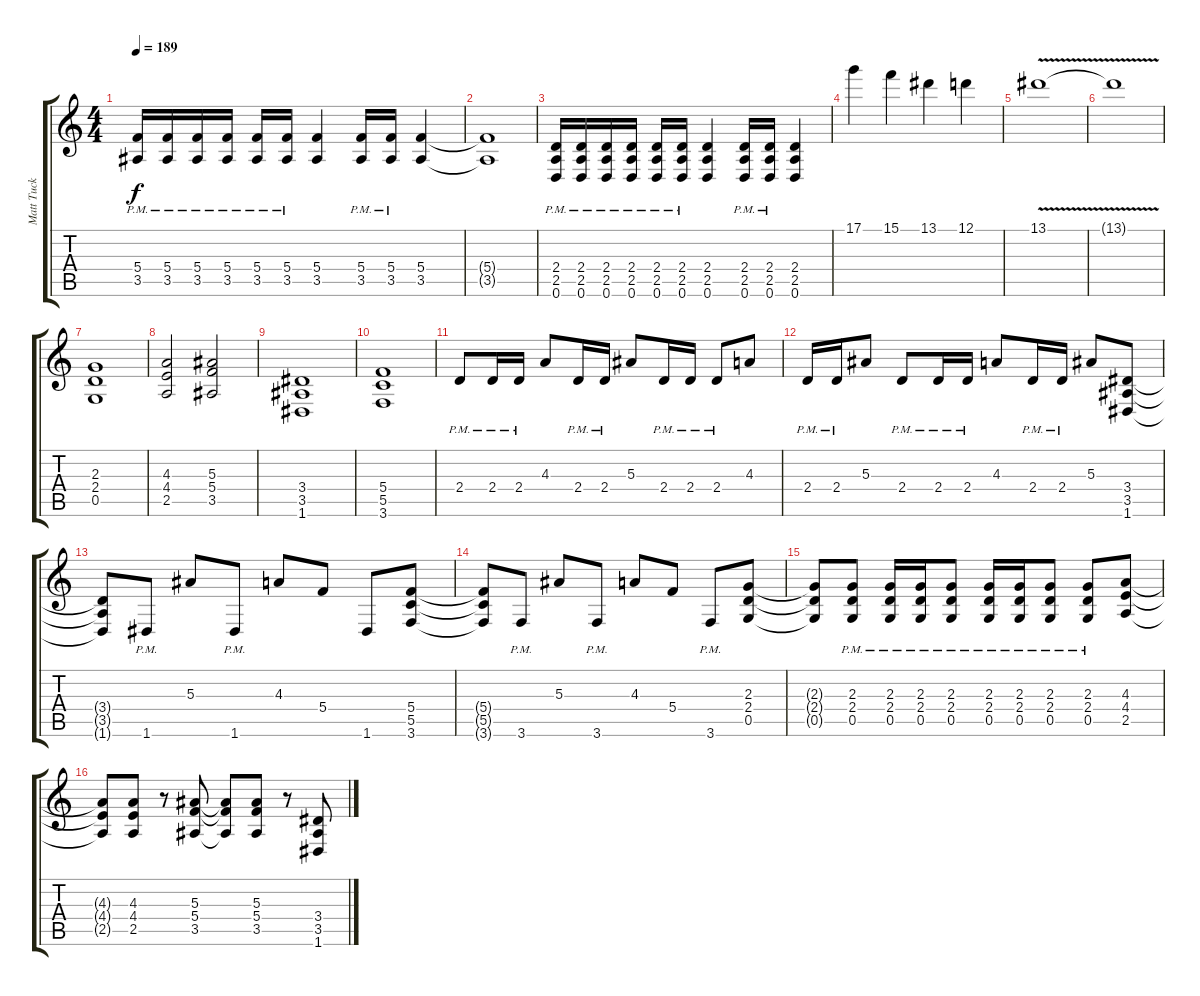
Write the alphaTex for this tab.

\track ("Matt Tuck" "Matt Tuck") {instrument distortionguitar}
\staff {score tabs}
\tuning (D4 A3 F3 C3 G2 D2) {hide}
\ts (4 4)
\tempo 189
\clef g2
\ks c
(5.4{pm} 3.5{pm}).16{dy f} (5.4{pm} 3.5{pm}).16 (5.4{pm} 3.5{pm}).16 (5.4{pm} 3.5{pm}).16 (5.4{pm} 3.5{pm}).16 (5.4{pm} 3.5{pm}).16 (5.4 3.5).4 (5.4{pm} 3.5{pm}).16 (5.4{pm} 3.5{pm}).16 (5.4 3.5).4 |
(5.4{t} 3.5{t}).1 |
(2.4{pm} 2.5{pm} 0.6{pm}).16 (2.4{pm} 2.5{pm} 0.6{pm}).16 (2.4{pm} 2.5{pm} 0.6{pm}).16 (2.4{pm} 2.5{pm} 0.6{pm}).16 (2.4{pm} 2.5{pm} 0.6{pm}).16 (2.4{pm} 2.5{pm} 0.6{pm}).16 (2.4 2.5 0.6).4 (2.4{pm} 2.5{pm} 0.6{pm}).16 (2.4{pm} 2.5{pm} 0.6{pm}).16 (2.4 2.5 0.6).4 |
17.1.4 15.1.4 13.1.4 12.1.4 |
13.1{v}.1 |
13.1{t}.1 |
(2.3 2.4 0.5).1 |
(4.3 4.4 2.5).2 (5.3 5.4 3.5).2 |
(3.4 3.5 1.6).1 |
(5.4 5.5 3.6).1 |
2.4{pm}.8 2.4{pm}.16 2.4{pm}.16 4.3.8 2.4{pm}.16 2.4{pm}.16 5.3.8 2.4{pm}.16 2.4{pm}.16 2.4{pm}.8 4.3.8 |
2.4{pm}.16 2.4{pm}.16 5.3.8 2.4{pm}.8 2.4{pm}.16 2.4{pm}.16 4.3.8 2.4{pm}.16 2.4{pm}.16 5.3.8 (3.4 3.5 1.6).8 |
(3.4{t} 3.5{t} 1.6{t}).8 1.6{pm}.8 5.3.8 1.6{pm}.8 4.3.8 5.4.8 1.6.8 (5.4 5.5 3.6).8 |
(5.4{t} 5.5{t} 3.6{t}).8 3.6{pm}.8 5.3.8 3.6{pm}.8 4.3.8 5.4.8 3.6{pm}.8 (2.3 2.4 0.5).8 |
(2.3{t} 2.4{t} 0.5{t}).8 (2.3{pm} 2.4{pm} 0.5{pm}).8 (2.3{pm} 2.4{pm} 0.5{pm}).16 (2.3{pm} 2.4{pm} 0.5{pm}).16 (2.3{pm} 2.4{pm} 0.5{pm}).8 (2.3{pm} 2.4{pm} 0.5{pm}).16 (2.3{pm} 2.4{pm} 0.5{pm}).16 (2.3{pm} 2.4{pm} 0.5{pm}).8 (2.3{pm} 2.4{pm} 0.5{pm}).8 (4.3 4.4 2.5).8 |
(4.3{t} 4.4{t} 2.5{t}).8 (4.3 4.4 2.5).8 r.8 (5.3 5.4 3.5).8 (5.3{t} 5.4{t} 3.5{t}).8 (5.3 5.4 3.5).8 r.8 (3.4 3.5 1.6).8
